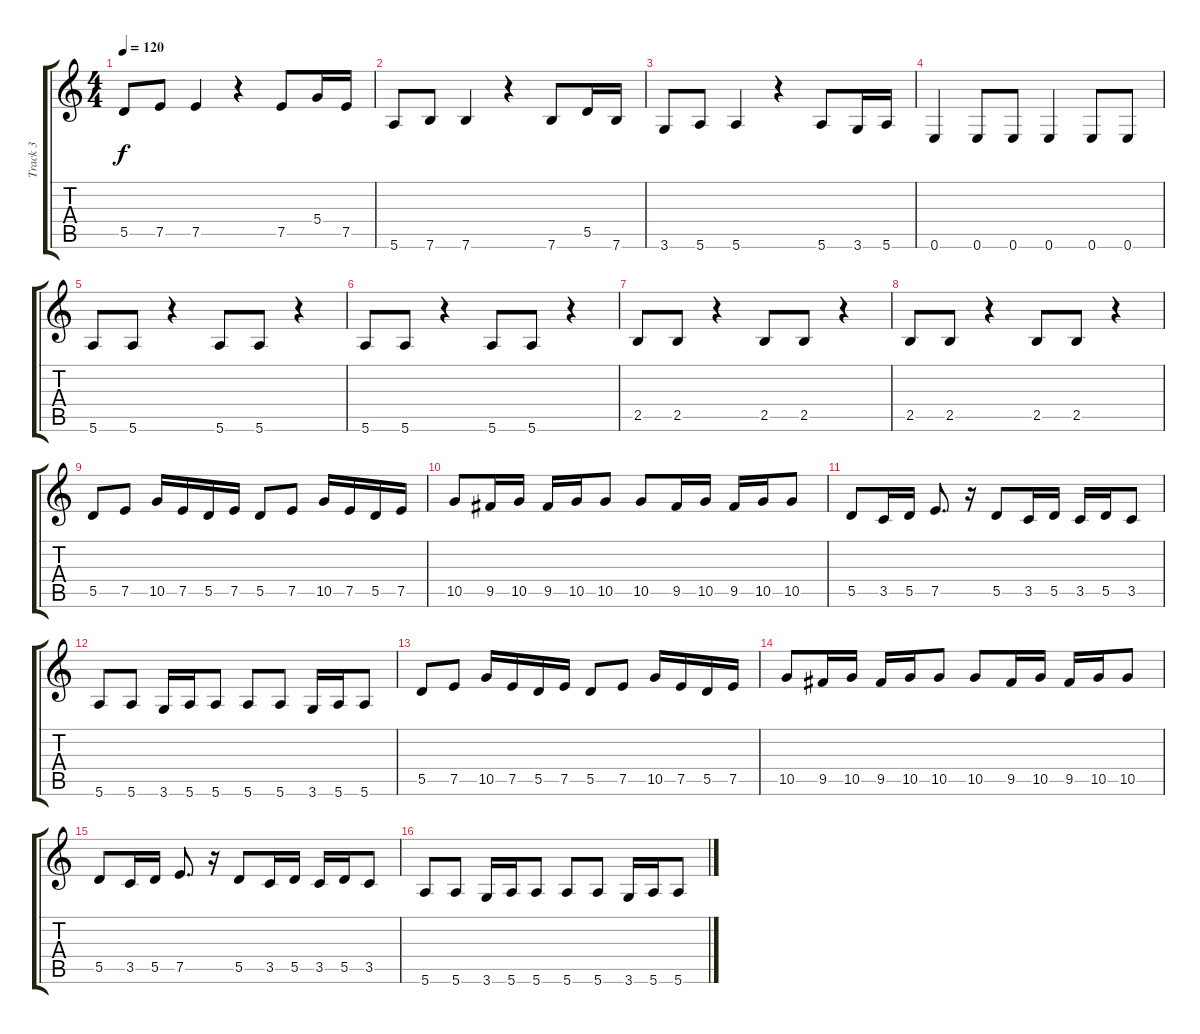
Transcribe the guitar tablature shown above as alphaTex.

\track ("Track 3" "Track 3") {instrument electricbassfinger}
\staff {score tabs}
\tuning (E4 B3 G3 D3 A2 E2) {hide}
\ts (4 4)
\tempo 120
\clef g2
\ks c
5.5.8{dy f} 7.5.8 7.5.4 r.4 7.5.8 5.4.16 7.5.16 |
5.6.8 7.6.8 7.6.4 r.4 7.6.8 5.5.16 7.6.16 |
3.6.8 5.6.8 5.6.4 r.4 5.6.8 3.6.16 5.6.16 |
0.6.4 0.6.8 0.6.8 0.6.4 0.6.8 0.6.8 |
5.6.8 5.6.8 r.4 5.6.8 5.6.8 r.4 |
5.6.8 5.6.8 r.4 5.6.8 5.6.8 r.4 |
2.5.8 2.5.8 r.4 2.5.8 2.5.8 r.4 |
2.5.8 2.5.8 r.4 2.5.8 2.5.8 r.4 |
5.5.8 7.5.8 10.5.16 7.5.16 5.5.16 7.5.16 5.5.8 7.5.8 10.5.16 7.5.16 5.5.16 7.5.16 |
10.5.8 9.5.16 10.5.16 9.5.16 10.5.16 10.5.8 10.5.8 9.5.16 10.5.16 9.5.16 10.5.16 10.5.8 |
5.5.8 3.5.16 5.5.16 7.5.8{d} r.16 5.5.8 3.5.16 5.5.16 3.5.16 5.5.16 3.5.8 |
5.6.8 5.6.8 3.6.16 5.6.16 5.6.8 5.6.8 5.6.8 3.6.16 5.6.16 5.6.8 |
5.5.8 7.5.8 10.5.16 7.5.16 5.5.16 7.5.16 5.5.8 7.5.8 10.5.16 7.5.16 5.5.16 7.5.16 |
10.5.8 9.5.16 10.5.16 9.5.16 10.5.16 10.5.8 10.5.8 9.5.16 10.5.16 9.5.16 10.5.16 10.5.8 |
5.5.8 3.5.16 5.5.16 7.5.8{d} r.16 5.5.8 3.5.16 5.5.16 3.5.16 5.5.16 3.5.8 |
5.6.8 5.6.8 3.6.16 5.6.16 5.6.8 5.6.8 5.6.8 3.6.16 5.6.16 5.6.8
